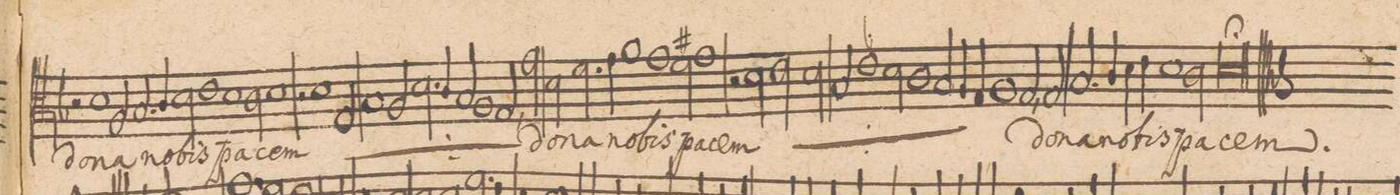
**kern	**text
*I"[ALTVS.] 1mo.	*
*clefC3	*
*k[b-]	*
*met(C|)	*
*M2/1	*
2r	.
1d\	/do-
2A/	-na
=87-	=87-
2.B-/	no-
4c/	.
2d\	-bis
1e\	pa-
=88-	=88-
1d\	.
2c\	.
=89-	=89-
1d\	-cem
2r	.
1d\	do-
=90-	=90-
2G/	-na
1B-/	no-
=91-	=91-
2A/	-bis
2.d\	pa-
4c/	.
2B-/	.
=92-	=92-
1A/	.
2G,/	-cem/
2g\	do-
=93-	=93-
2d\	-na
2.f\	no-
4g\	.
1a\	-bis
=94-	=94-
1g\	pa-
2f#X\	.
=95-	=95-
1g\	-cem
2r	.
*	*ij
2d\	do-
=96-	=96-
2e\	-na
2d\	no-
2B-/	-bis
1e-X\	pa-
=97-	=97-
2d\	.
1c\	.
=98-	=98-
2B-/	.
4A/	.
4G/	.
1A/	.
=99-	=99-
2G,/	-cem
*	*Xij
2G/	do-
2.B-/	-na
4c/	.
=100-	=100-
4d\	no-
4e\	-bis
1d\	pa-
2c\	.
=101-	=101-
0d\;	-cem.
==	==
*-	*-
